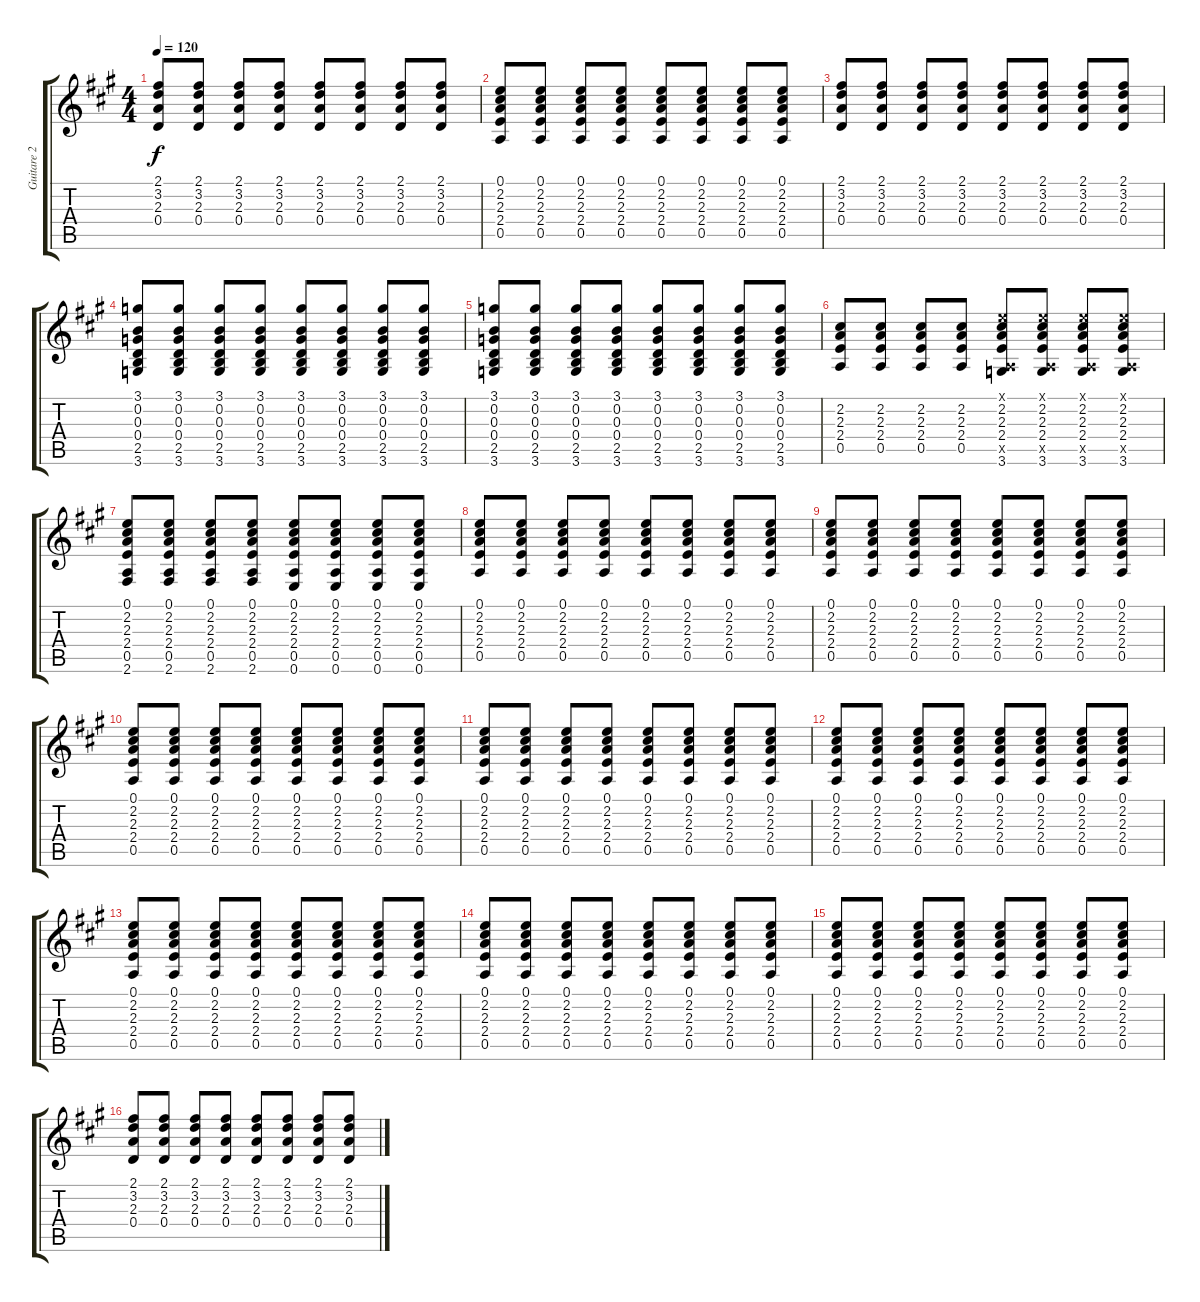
\track ("Guitare 2" "Guitare 2") {instrument electricguitarjazz}
\staff {score tabs}
\tuning (E4 B3 G3 D3 A2 E2) {hide}
\ts (4 4)
\tempo 120
\clef g2
\ks a
(2.1 3.2 2.3 0.4).8{dy f} (2.1 3.2 2.3 0.4).8 (2.1 3.2 2.3 0.4).8 (2.1 3.2 2.3 0.4).8 (2.1 3.2 2.3 0.4).8 (2.1 3.2 2.3 0.4).8 (2.1 3.2 2.3 0.4).8 (2.1 3.2 2.3 0.4).8 |
(0.1 2.2 2.3 2.4 0.5).8 (0.1 2.2 2.3 2.4 0.5).8 (0.1 2.2 2.3 2.4 0.5).8 (0.1 2.2 2.3 2.4 0.5).8 (0.1 2.2 2.3 2.4 0.5).8 (0.1 2.2 2.3 2.4 0.5).8 (0.1 2.2 2.3 2.4 0.5).8 (0.1 2.2 2.3 2.4 0.5).8 |
(2.1 3.2 2.3 0.4).8 (2.1 3.2 2.3 0.4).8 (2.1 3.2 2.3 0.4).8 (2.1 3.2 2.3 0.4).8 (2.1 3.2 2.3 0.4).8 (2.1 3.2 2.3 0.4).8 (2.1 3.2 2.3 0.4).8 (2.1 3.2 2.3 0.4).8 |
(3.1 0.2 0.3 0.4 2.5 3.6).8 (3.1 0.2 0.3 0.4 2.5 3.6).8 (3.1 0.2 0.3 0.4 2.5 3.6).8 (3.1 0.2 0.3 0.4 2.5 3.6).8 (3.1 0.2 0.3 0.4 2.5 3.6).8 (3.1 0.2 0.3 0.4 2.5 3.6).8 (3.1 0.2 0.3 0.4 2.5 3.6).8 (3.1 0.2 0.3 0.4 2.5 3.6).8 |
(3.1 0.2 0.3 0.4 2.5 3.6).8 (3.1 0.2 0.3 0.4 2.5 3.6).8 (3.1 0.2 0.3 0.4 2.5 3.6).8 (3.1 0.2 0.3 0.4 2.5 3.6).8 (3.1 0.2 0.3 0.4 2.5 3.6).8 (3.1 0.2 0.3 0.4 2.5 3.6).8 (3.1 0.2 0.3 0.4 2.5 3.6).8 (3.1 0.2 0.3 0.4 2.5 3.6).8 |
(2.2 2.3 2.4 0.5).8 (2.2 2.3 2.4 0.5).8 (2.2 2.3 2.4 0.5).8 (2.2 2.3 2.4 0.5).8 (0.1{x} 2.2 2.3 2.4 0.5{x} 3.6).8 (0.1{x} 2.2 2.3 2.4 0.5{x} 3.6).8 (0.1{x} 2.2 2.3 2.4 0.5{x} 3.6).8 (0.1{x} 2.2 2.3 2.4 0.5{x} 3.6).8 |
(0.1 2.2 2.3 2.4 0.5 2.6).8 (0.1 2.2 2.3 2.4 0.5 2.6).8 (0.1 2.2 2.3 2.4 0.5 2.6).8 (0.1 2.2 2.3 2.4 0.5 2.6).8 (0.1 2.2 2.3 2.4 0.5 0.6).8 (0.1 2.2 2.3 2.4 0.5 0.6).8 (0.1 2.2 2.3 2.4 0.5 0.6).8 (0.1 2.2 2.3 2.4 0.5 0.6).8 |
(0.1 2.2 2.3 2.4 0.5).8 (0.1 2.2 2.3 2.4 0.5).8 (0.1 2.2 2.3 2.4 0.5).8 (0.1 2.2 2.3 2.4 0.5).8 (0.1 2.2 2.3 2.4 0.5).8 (0.1 2.2 2.3 2.4 0.5).8 (0.1 2.2 2.3 2.4 0.5).8 (0.1 2.2 2.3 2.4 0.5).8 |
(0.1 2.2 2.3 2.4 0.5).8 (0.1 2.2 2.3 2.4 0.5).8 (0.1 2.2 2.3 2.4 0.5).8 (0.1 2.2 2.3 2.4 0.5).8 (0.1 2.2 2.3 2.4 0.5).8 (0.1 2.2 2.3 2.4 0.5).8 (0.1 2.2 2.3 2.4 0.5).8 (0.1 2.2 2.3 2.4 0.5).8 |
(0.1 2.2 2.3 2.4 0.5).8 (0.1 2.2 2.3 2.4 0.5).8 (0.1 2.2 2.3 2.4 0.5).8 (0.1 2.2 2.3 2.4 0.5).8 (0.1 2.2 2.3 2.4 0.5).8 (0.1 2.2 2.3 2.4 0.5).8 (0.1 2.2 2.3 2.4 0.5).8 (0.1 2.2 2.3 2.4 0.5).8 |
(0.1 2.2 2.3 2.4 0.5).8 (0.1 2.2 2.3 2.4 0.5).8 (0.1 2.2 2.3 2.4 0.5).8 (0.1 2.2 2.3 2.4 0.5).8 (0.1 2.2 2.3 2.4 0.5).8 (0.1 2.2 2.3 2.4 0.5).8 (0.1 2.2 2.3 2.4 0.5).8 (0.1 2.2 2.3 2.4 0.5).8 |
(0.1 2.2 2.3 2.4 0.5).8 (0.1 2.2 2.3 2.4 0.5).8 (0.1 2.2 2.3 2.4 0.5).8 (0.1 2.2 2.3 2.4 0.5).8 (0.1 2.2 2.3 2.4 0.5).8 (0.1 2.2 2.3 2.4 0.5).8 (0.1 2.2 2.3 2.4 0.5).8 (0.1 2.2 2.3 2.4 0.5).8 |
(0.1 2.2 2.3 2.4 0.5).8 (0.1 2.2 2.3 2.4 0.5).8 (0.1 2.2 2.3 2.4 0.5).8 (0.1 2.2 2.3 2.4 0.5).8 (0.1 2.2 2.3 2.4 0.5).8 (0.1 2.2 2.3 2.4 0.5).8 (0.1 2.2 2.3 2.4 0.5).8 (0.1 2.2 2.3 2.4 0.5).8 |
(0.1 2.2 2.3 2.4 0.5).8 (0.1 2.2 2.3 2.4 0.5).8 (0.1 2.2 2.3 2.4 0.5).8 (0.1 2.2 2.3 2.4 0.5).8 (0.1 2.2 2.3 2.4 0.5).8 (0.1 2.2 2.3 2.4 0.5).8 (0.1 2.2 2.3 2.4 0.5).8 (0.1 2.2 2.3 2.4 0.5).8 |
(0.1 2.2 2.3 2.4 0.5).8 (0.1 2.2 2.3 2.4 0.5).8 (0.1 2.2 2.3 2.4 0.5).8 (0.1 2.2 2.3 2.4 0.5).8 (0.1 2.2 2.3 2.4 0.5).8 (0.1 2.2 2.3 2.4 0.5).8 (0.1 2.2 2.3 2.4 0.5).8 (0.1 2.2 2.3 2.4 0.5).8 |
(2.1 3.2 2.3 0.4).8 (2.1 3.2 2.3 0.4).8 (2.1 3.2 2.3 0.4).8 (2.1 3.2 2.3 0.4).8 (2.1 3.2 2.3 0.4).8 (2.1 3.2 2.3 0.4).8 (2.1 3.2 2.3 0.4).8 (2.1 3.2 2.3 0.4).8
